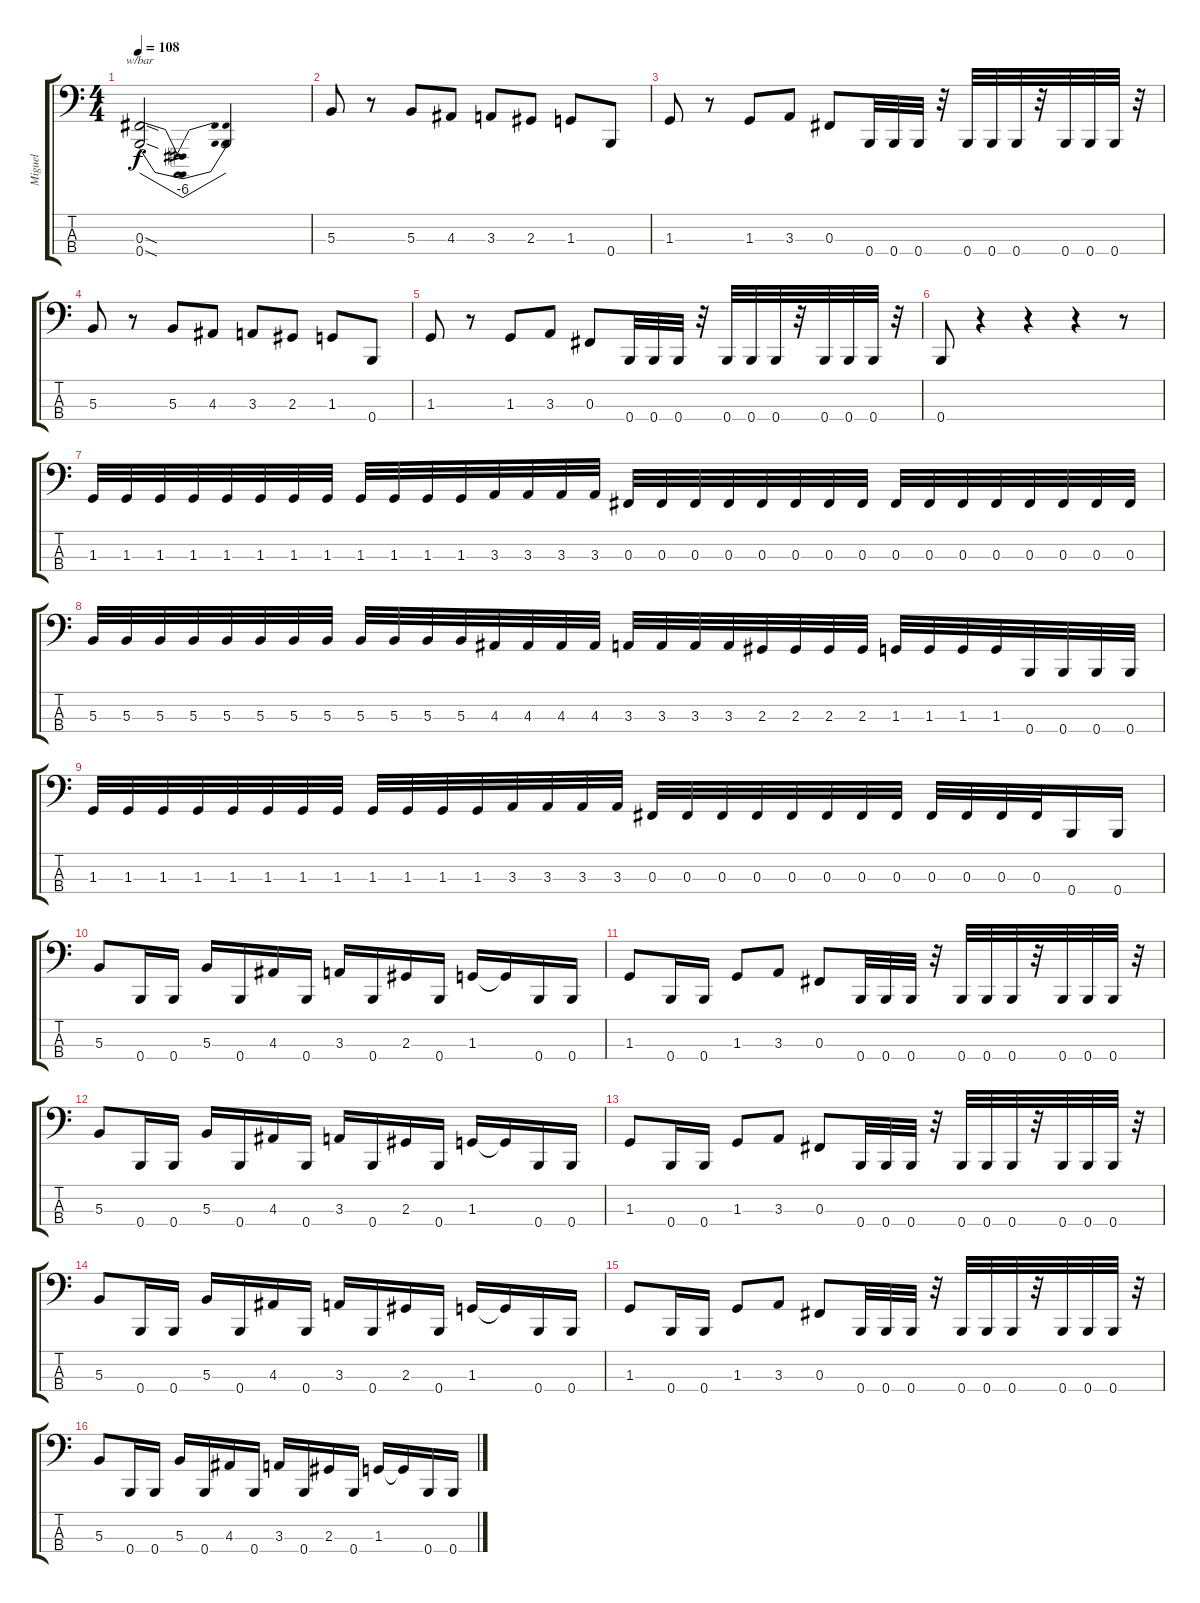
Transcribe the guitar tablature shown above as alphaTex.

\track ("Miguel" "Miguel") {instrument electricbasspick}
\staff {score tabs}
\tuning (E2 B1 Gb1 B0) {hide}
\ts (4 4)
\tempo 108
\clef f4
\ks c
(0.3{sod} 0.4{sod}).2{tbe (dip default 0 0 30 -24 60 0) dy f instrument electricbasspick} 0.4{t}.2 |
5.3.8 r.8 5.3.8 4.3.8 3.3.8 2.3.8 1.3.8 0.4.8 |
1.3.8 r.8 1.3.8 3.3.8 0.3.8 0.4.32 0.4.32 0.4.32 r.32 0.4.32 0.4.32 0.4.32 r.32 0.4.32 0.4.32 0.4.32 r.32 |
5.3.8 r.8 5.3.8 4.3.8 3.3.8 2.3.8 1.3.8 0.4.8 |
1.3.8 r.8 1.3.8 3.3.8 0.3.8 0.4.32 0.4.32 0.4.32 r.32 0.4.32 0.4.32 0.4.32 r.32 0.4.32 0.4.32 0.4.32 r.32 |
0.4.8 r.4 r.4 r.4 r.8 |
1.3.32 1.3.32 1.3.32 1.3.32 1.3.32 1.3.32 1.3.32 1.3.32 1.3.32 1.3.32 1.3.32 1.3.32 3.3.32 3.3.32 3.3.32 3.3.32 0.3.32 0.3.32 0.3.32 0.3.32 0.3.32 0.3.32 0.3.32 0.3.32 0.3.32 0.3.32 0.3.32 0.3.32 0.3.32 0.3.32 0.3.32 0.3.32 |
5.3.32 5.3.32 5.3.32 5.3.32 5.3.32 5.3.32 5.3.32 5.3.32 5.3.32 5.3.32 5.3.32 5.3.32 4.3.32 4.3.32 4.3.32 4.3.32 3.3.32 3.3.32 3.3.32 3.3.32 2.3.32 2.3.32 2.3.32 2.3.32 1.3.32 1.3.32 1.3.32 1.3.32 0.4.32 0.4.32 0.4.32 0.4.32 |
1.3.32 1.3.32 1.3.32 1.3.32 1.3.32 1.3.32 1.3.32 1.3.32 1.3.32 1.3.32 1.3.32 1.3.32 3.3.32 3.3.32 3.3.32 3.3.32 0.3.32 0.3.32 0.3.32 0.3.32 0.3.32 0.3.32 0.3.32 0.3.32 0.3.32 0.3.32 0.3.32 0.3.32 0.4.16 0.4.16 |
5.3.8 0.4.16 0.4.16 5.3.16 0.4.16 4.3.16 0.4.16 3.3.16 0.4.16 2.3.16 0.4.16 1.3.16 1.3{t}.16 0.4.16 0.4.16 |
1.3.8 0.4.16 0.4.16 1.3.8 3.3.8 0.3.8 0.4.32 0.4.32 0.4.32 r.32 0.4.32 0.4.32 0.4.32 r.32 0.4.32 0.4.32 0.4.32 r.32 |
5.3.8 0.4.16 0.4.16 5.3.16 0.4.16 4.3.16 0.4.16 3.3.16 0.4.16 2.3.16 0.4.16 1.3.16 1.3{t}.16 0.4.16 0.4.16 |
1.3.8 0.4.16 0.4.16 1.3.8 3.3.8 0.3.8 0.4.32 0.4.32 0.4.32 r.32 0.4.32 0.4.32 0.4.32 r.32 0.4.32 0.4.32 0.4.32 r.32 |
5.3.8 0.4.16 0.4.16 5.3.16 0.4.16 4.3.16 0.4.16 3.3.16 0.4.16 2.3.16 0.4.16 1.3.16 1.3{t}.16 0.4.16 0.4.16 |
1.3.8 0.4.16 0.4.16 1.3.8 3.3.8 0.3.8 0.4.32 0.4.32 0.4.32 r.32 0.4.32 0.4.32 0.4.32 r.32 0.4.32 0.4.32 0.4.32 r.32 |
5.3.8 0.4.16 0.4.16 5.3.16 0.4.16 4.3.16 0.4.16 3.3.16 0.4.16 2.3.16 0.4.16 1.3.16 1.3{t}.16 0.4.16 0.4.16
